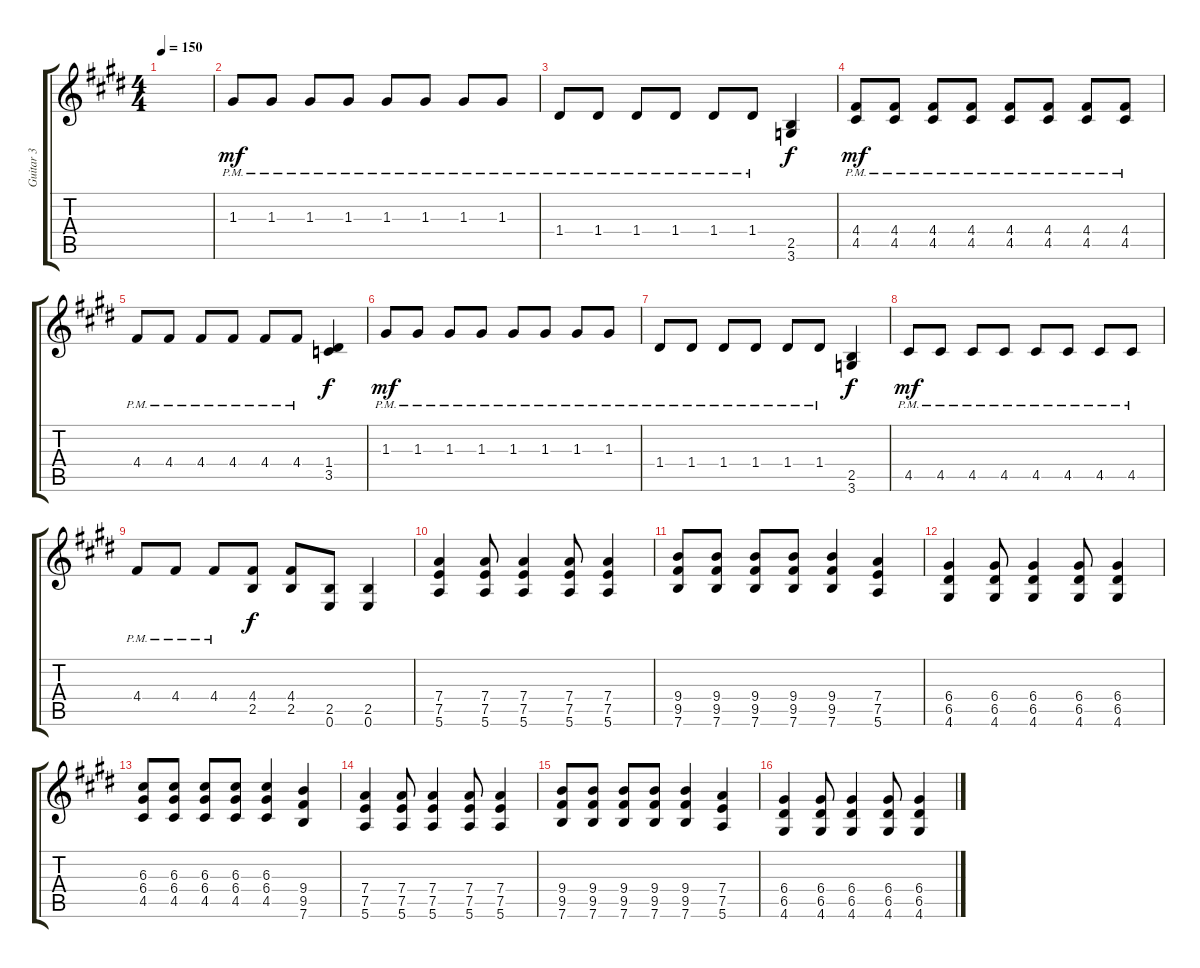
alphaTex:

\track ("Guitar 3" "Guitar 3") {instrument overdrivenguitar}
\staff {score tabs}
\tuning (E4 B3 G3 D3 A2 E2) {hide}
\ts (4 4)
\tempo 150
\clef g2
\ks e
|
1.3{pm}.8{dy mf volume 11} 1.3{pm}.8 1.3{pm}.8 1.3{pm}.8 1.3{pm}.8 1.3{pm}.8 1.3{pm}.8 1.3{pm}.8 |
1.4{pm}.8 1.4{pm}.8 1.4{pm}.8 1.4{pm}.8 1.4{pm}.8 1.4{pm}.8 (2.5 3.6).4{dy f} |
(4.4{pm} 4.5{pm}).8{dy mf} (4.4{pm} 4.5{pm}).8 (4.4{pm} 4.5{pm}).8 (4.4{pm} 4.5{pm}).8 (4.4{pm} 4.5{pm}).8 (4.4{pm} 4.5{pm}).8 (4.4{pm} 4.5{pm}).8 (4.4{pm} 4.5{pm}).8 |
4.4{pm}.8 4.4{pm}.8 4.4{pm}.8 4.4{pm}.8 4.4{pm}.8 4.4{pm}.8 (1.4 3.5).4{dy f} |
1.3{pm}.8{dy mf} 1.3{pm}.8 1.3{pm}.8 1.3{pm}.8 1.3{pm}.8 1.3{pm}.8 1.3{pm}.8 1.3{pm}.8 |
1.4{pm}.8 1.4{pm}.8 1.4{pm}.8 1.4{pm}.8 1.4{pm}.8 1.4{pm}.8 (2.5 3.6).4{dy f} |
4.5{pm}.8{dy mf} 4.5{pm}.8 4.5{pm}.8 4.5{pm}.8 4.5{pm}.8 4.5{pm}.8 4.5{pm}.8 4.5{pm}.8 |
4.4{pm}.8 4.4{pm}.8 4.4{pm}.8 (4.4 2.5).8{dy f} (4.4 2.5).8 (2.5 0.6).8 (2.5 0.6).4 |
(7.4 7.5 5.6).4{instrument distortionguitar} (7.4 7.5 5.6).8 (7.4 7.5 5.6).4 (7.4 7.5 5.6).8 (7.4 7.5 5.6).4 |
(9.4 9.5 7.6).8 (9.4 9.5 7.6).8 (9.4 9.5 7.6).8 (9.4 9.5 7.6).8 (9.4 9.5 7.6).4 (7.4 7.5 5.6).4 |
(6.4 6.5 4.6).4 (6.4 6.5 4.6).8 (6.4 6.5 4.6).4 (6.4 6.5 4.6).8 (6.4 6.5 4.6).4 |
(6.3 6.4 4.5).8 (6.3 6.4 4.5).8 (6.3 6.4 4.5).8 (6.3 6.4 4.5).8 (6.3 6.4 4.5).4 (9.4 9.5 7.6).4 |
(7.4 7.5 5.6).4 (7.4 7.5 5.6).8 (7.4 7.5 5.6).4 (7.4 7.5 5.6).8 (7.4 7.5 5.6).4 |
(9.4 9.5 7.6).8 (9.4 9.5 7.6).8 (9.4 9.5 7.6).8 (9.4 9.5 7.6).8 (9.4 9.5 7.6).4 (7.4 7.5 5.6).4 |
(6.4 6.5 4.6).4 (6.4 6.5 4.6).8 (6.4 6.5 4.6).4 (6.4 6.5 4.6).8 (6.4 6.5 4.6).4
